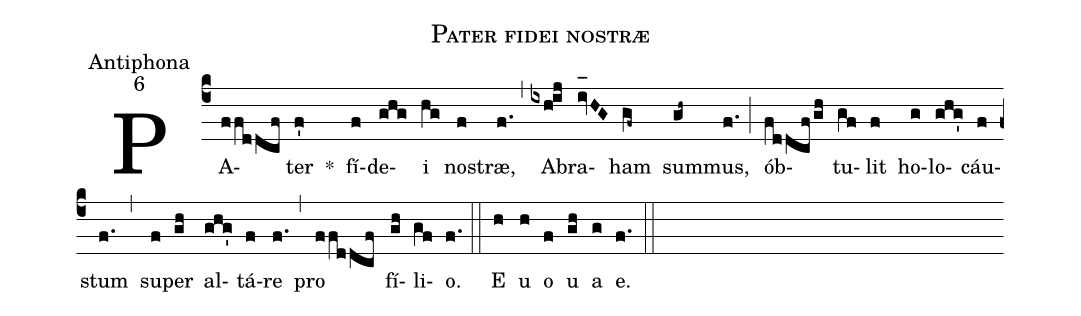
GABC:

name:Pater fidei nostræ;
office-part:Antiphona;
mode:6;
%%
(c4) PA(ffddcf)ter(f') *() fí(f)de(ghg)i(hg) no(f)stræ,(f.) (,) A(ixhij)bra(iv_[oh:h]HG)ham(gf~) sum(gh~)mus,(f.) (;) ób(fddcfgh)tu(gf)lit(f) ho(g)lo(ghg')cáu(f)stum(f.) (,) su(f)per(gh) al(ghg')tá(f)re(f.) (,) pro(ffddcf) fí(gh)li(gf)o.(f.) (::) <eu>E(h) u(h) o(f) u(gh) a(g) e.</eu>(f.) (::)
